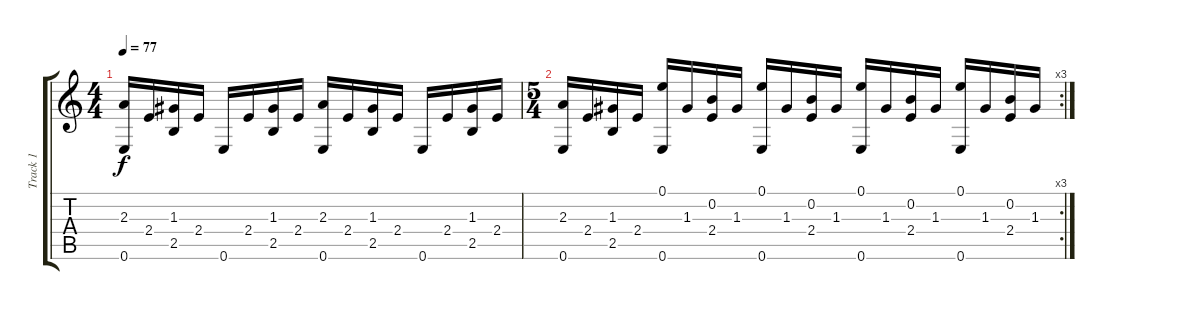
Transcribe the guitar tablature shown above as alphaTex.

\track ("Track 1" "Track 1") {instrument acousticguitarnylon}
\staff {score tabs}
\tuning (E4 B3 G3 D3 A2 E2) {hide}
\ts (4 4)
\tempo 77
\clef g2
\ks c
(2.3 0.6).16{dy f} 2.4.16 (1.3 2.5).16 2.4.16 0.6.16 2.4.16 (1.3 2.5).16 2.4.16 (2.3 0.6).16 2.4.16 (1.3 2.5).16 2.4.16 0.6.16 2.4.16 (1.3 2.5).16 2.4.16 |
\rc 3
\ts (5 4)
(2.3 0.6).16 2.4.16 (1.3 2.5).16 2.4.16 (0.1 0.6).16 1.3.16 (0.2 2.4).16 1.3.16 (0.1 0.6).16 1.3.16 (0.2 2.4).16 1.3.16 (0.1 0.6).16 1.3.16 (0.2 2.4).16 1.3.16 (0.1 0.6).16 1.3.16 (0.2 2.4).16 1.3.16
